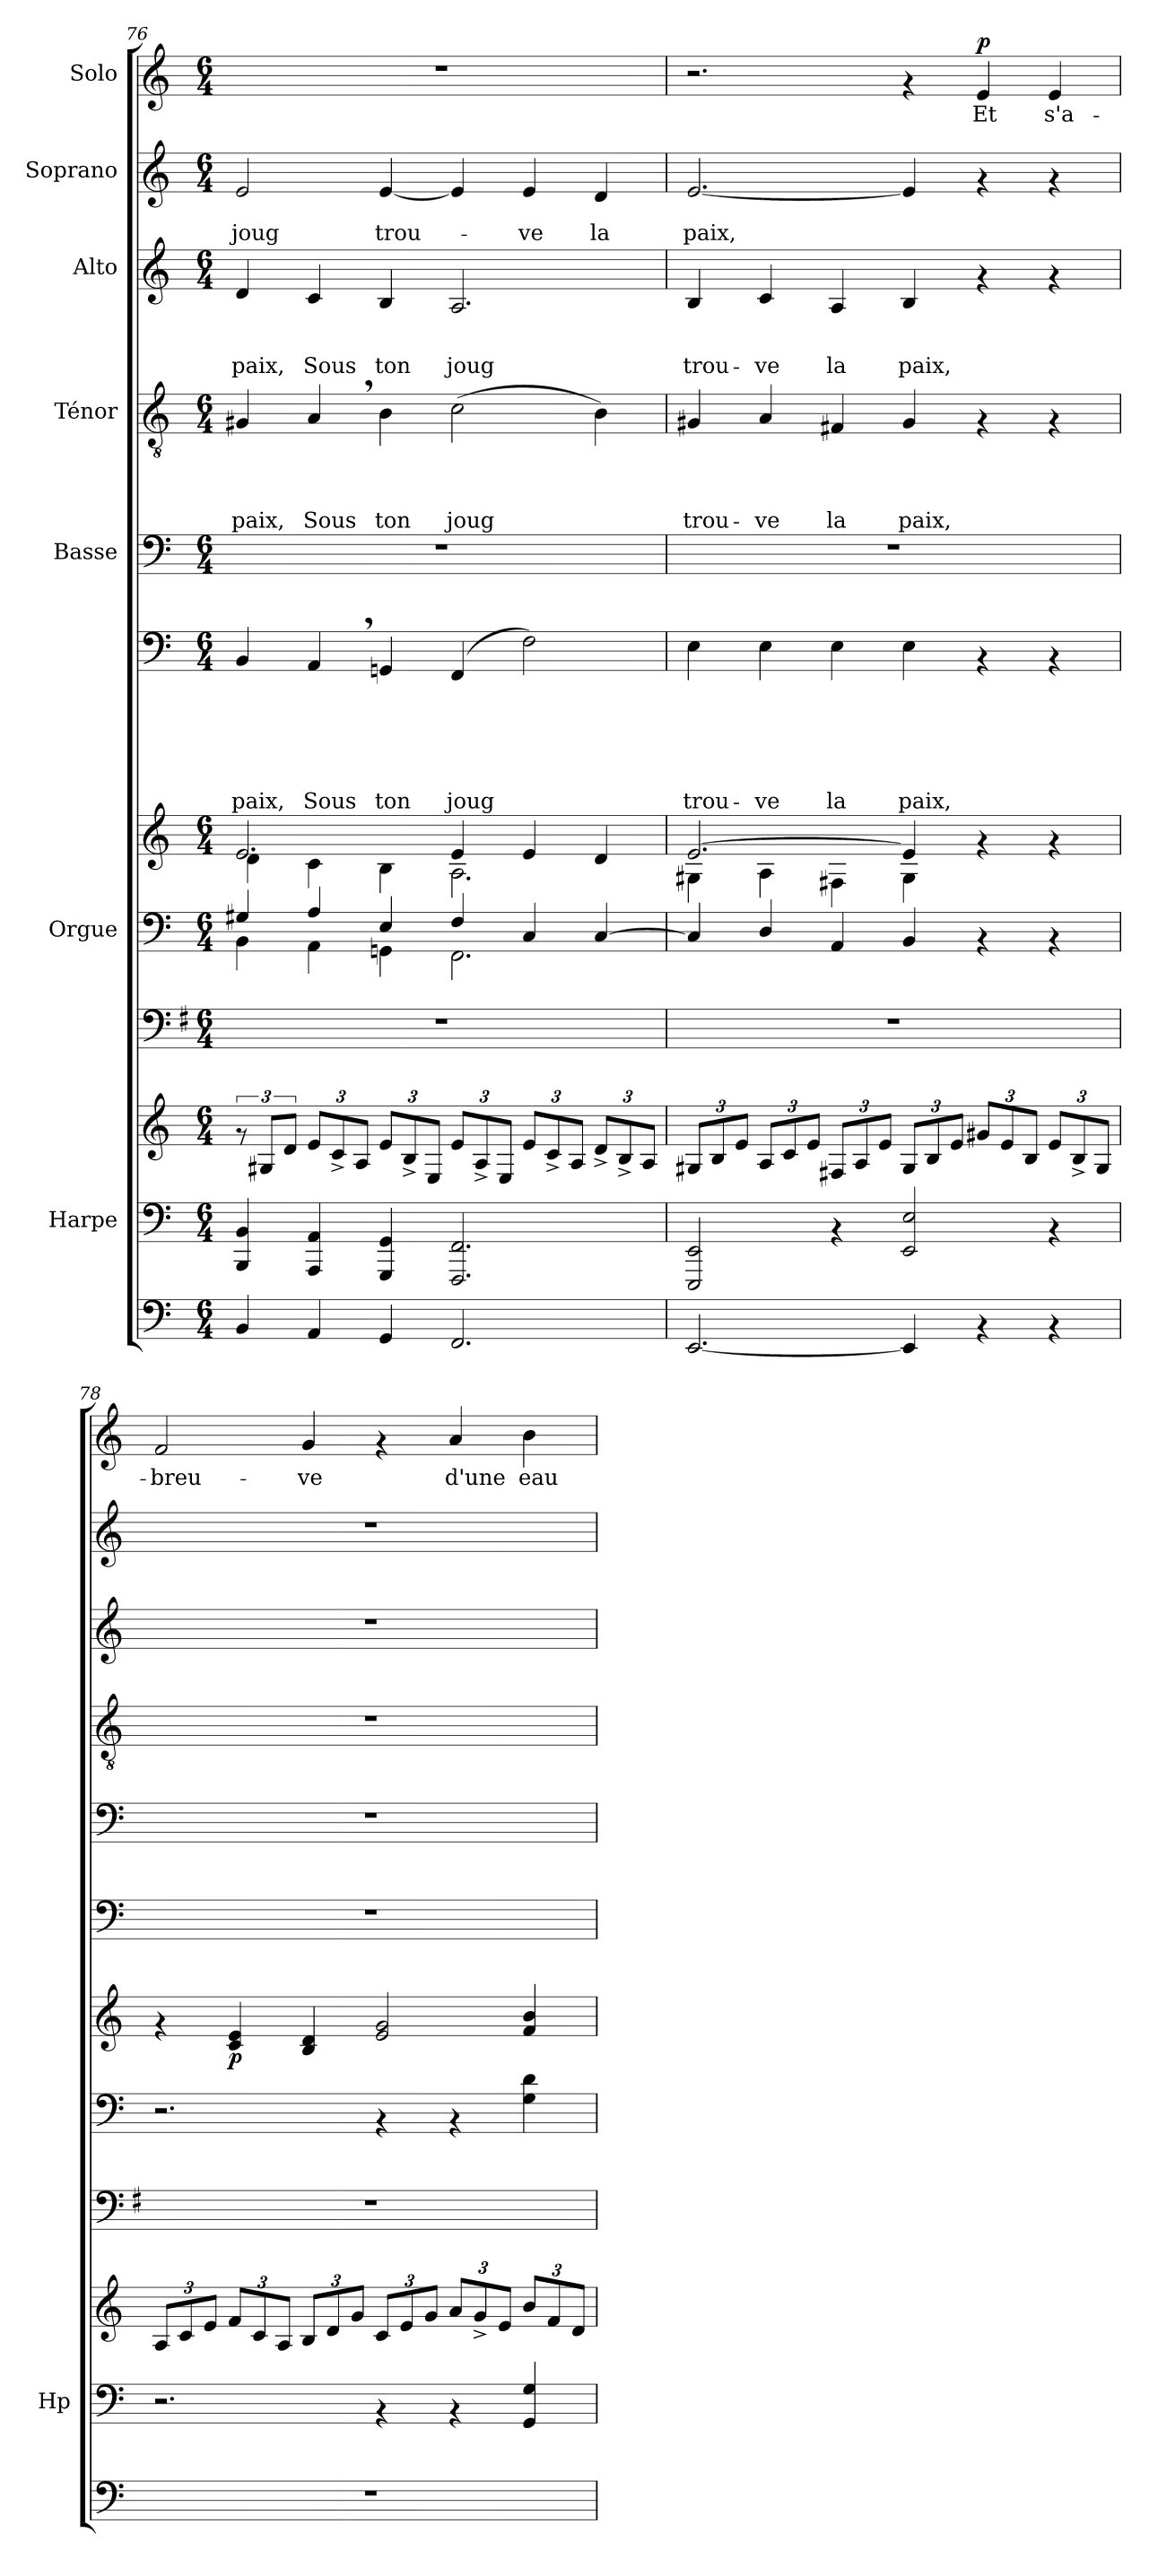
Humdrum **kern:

**kern	**kern	**kern	**kern	**kern	**kern	**dynam	**kern	**text	**text	**text	**text	**text	**text	**kern	**kern	**text	**text	**text	**text	**kern	**text	**text	**text	**kern	**text	**text	**kern	**text	**dynam
*part10	*part9	*part9	*part8	*part7	*part7	*part7	*part6	*part6	*part6	*part6	*part6	*part6	*part6	*part5	*part4	*part4	*part4	*part4	*part4	*part3	*part3	*part3	*part3	*part2	*part2	*part2	*part1	*part1	*part1
*staff12	*staff11	*staff10	*staff9	*staff8	*staff7	*staff7/8	*staff6	*staff6	*staff6	*staff6	*staff6	*staff6	*staff6	*staff5	*staff4	*staff4	*staff4	*staff4	*staff4	*staff3	*staff3	*staff3	*staff3	*staff2	*staff2	*staff2	*staff1	*staff1	*staff1
*	*I"Harpe	*	*	*I"Orgue	*	*	*	*	*	*	*	*	*	*I"Basse	*I"Ténor	*	*	*	*	*I"Alto	*	*	*	*I"Soprano	*	*	*I"Solo	*	*
*	*I'Hp	*	*	*	*	*	*	*	*	*	*	*	*	*	*	*	*	*	*	*	*	*	*	*	*	*	*	*	*
!!LO:PB:g=z
*clefF4	*clefF4	*clefG2	*clefF4	*clefF4	*clefG2	*	*clefF4	*	*	*	*	*	*	*clefF4	*clefGv2	*	*	*	*	*clefG2	*	*	*	*clefG2	*	*	*clefG2	*	*
*	*	*	*ITrd-3c-5	*	*	*	*	*	*	*	*	*	*	*	*	*	*	*	*	*	*	*	*	*	*	*	*	*	*
*k[]	*k[]	*k[]	*k[]	*k[]	*k[]	*	*k[]	*	*	*	*	*	*	*k[]	*k[]	*	*	*	*	*k[]	*	*	*	*k[]	*	*	*k[]	*	*
*C:	*C:	*C:	*C:	*C:	*C:	*	*C:	*	*	*	*	*	*	*C:	*C:	*	*	*	*	*C:	*	*	*	*C:	*	*	*C:	*	*
*M6/4	*M6/4	*M6/4	*M6/4	*M6/4	*M6/4	*	*M6/4	*	*	*	*	*	*	*M6/4	*M6/4	*	*	*	*	*M6/4	*	*	*	*M6/4	*	*	*M6/4	*	*
=76	=76	=76	=76	=76	=76	=76	=76	=76	=76	=76	=76	=76	=76	=76	=76	=76	=76	=76	=76	=76	=76	=76	=76	=76	=76	=76	=76	=76	=76
*	*	*	*	*^	*^	*	*	*	*	*	*	*	*	*	*	*	*	*	*	*	*	*	*	*	*	*	*	*	*
!	!	!	!	!	!	!	!	!	!	!	!	!	!	!	!LO:LY:b	!	!	!	!	!	!LO:LY:b	!	!	!	!LO:LY:b	!	!	!LO:LY:b	!	!	!
4BB/	4BBB/ 4BB/	12rf	1.r	4G#X/	4BB\	2.e/	4d\	.	4BB/	.	.	.	.	.	paix,	1.r	4G#X/	.	.	.	paix,	4d/	.	.	paix,	2e/	.	joug	1.r	.	.
.	.	12G#X/L	.	.	.	.	.	.	.	.	.	.	.	.	.	.	.	.	.	.	.	.	.	.	.	.	.	.	.	.	.
.	.	12d/J	.	.	.	.	.	.	.	.	.	.	.	.	.	.	.	.	.	.	.	.	.	.	.	.	.	.	.	.	.
*	*	*Xbrackettup	*	*	*	*	*	*	*	*	*	*	*	*	*	*	*	*	*	*	*	*	*	*	*	*	*	*	*	*	*
!	!	!	!	!	!	!	!	!	!	!	!	!	!	!	!LO:LY:b	!	!	!	!	!	!LO:LY:b	!	!	!	!LO:LY:b	!	!	!	!	!	!
4AA/	4AAA/ 4AA/	12e/L	.	4A/	4AA\	.	4c\	.	4AA,>/	.	.	.	.	.	Sous	.	4A,>/	.	.	.	Sous	4c/	.	.	Sous	.	.	.	.	.	.
.	.	12c^</	.	.	.	.	.	.	.	.	.	.	.	.	.	.	.	.	.	.	.	.	.	.	.	.	.	.	.	.	.
.	.	12A/J	.	.	.	.	.	.	.	.	.	.	.	.	.	.	.	.	.	.	.	.	.	.	.	.	.	.	.	.	.
!	!	!	!	!	!	!	!	!	!	!	!	!	!	!	!LO:LY:b	!	!	!	!	!	!LO:LY:b	!	!	!	!LO:LY:b	!	!	!LO:LY:b	!	!	!
4GG/	4GGG/ 4GG/	12e/L	.	4E/	4GGn\	.	4B\	.	4GGn/	.	.	.	.	.	ton	.	4B\	.	.	.	ton	4B/	.	.	ton	[<4e/	.	trou-	.	.	.
.	.	12B^</	.	.	.	.	.	.	.	.	.	.	.	.	.	.	.	.	.	.	.	.	.	.	.	.	.	.	.	.	.
.	.	12E/J	.	.	.	.	.	.	.	.	.	.	.	.	.	.	.	.	.	.	.	.	.	.	.	.	.	.	.	.	.
!	!	!	!	!	!	!	!	!	!	!	!	!	!	!	!LO:LY:b	!	!	!	!	!	!LO:LY:b	!	!	!	!LO:LY:b	!	!	!	!	!	!
2.FF/	2.FFF/ 2.FF/	12e/L	.	4F/	2.FF\	4e/	2.A\	.	(<4FF/	.	.	.	.	.	joug	.	(>2c\	.	.	.	joug	2.A/	.	.	joug	4e/]	.	.	.	.	.
.	.	12A^</	.	.	.	.	.	.	.	.	.	.	.	.	.	.	.	.	.	.	.	.	.	.	.	.	.	.	.	.	.
.	.	12E/J	.	.	.	.	.	.	.	.	.	.	.	.	.	.	.	.	.	.	.	.	.	.	.	.	.	.	.	.	.
!	!	!	!	!	!	!	!	!	!	!	!	!	!	!	!	!	!	!	!	!	!	!	!	!	!	!	!	!LO:LY:b	!	!	!
.	.	12e/L	.	4C/	.	4e/	.	.	2F\)	.	.	.	.	.	.	.	.	.	.	.	.	.	.	.	.	4e/	.	-ve	.	.	.
.	.	12c^</	.	.	.	.	.	.	.	.	.	.	.	.	.	.	.	.	.	.	.	.	.	.	.	.	.	.	.	.	.
.	.	12A/J	.	.	.	.	.	.	.	.	.	.	.	.	.	.	.	.	.	.	.	.	.	.	.	.	.	.	.	.	.
!	!	!	!	!	!	!	!	!	!	!	!	!	!	!	!	!	!	!	!	!	!	!	!	!	!	!	!	!LO:LY:b	!	!	!
.	.	12d^</L	.	[<4C/	.	4d/	.	.	.	.	.	.	.	.	.	.	4B\)	.	.	.	.	.	.	.	.	4d/	.	la	.	.	.
.	.	12B^</	.	.	.	.	.	.	.	.	.	.	.	.	.	.	.	.	.	.	.	.	.	.	.	.	.	.	.	.	.
.	.	12A/J	.	.	.	.	.	.	.	.	.	.	.	.	.	.	.	.	.	.	.	.	.	.	.	.	.	.	.	.	.
*	*	*	*	*v	*v	*	*	*	*	*	*	*	*	*	*	*	*	*	*	*	*	*	*	*	*	*	*	*	*	*	*
=77	=77	=77	=77	=77	=77	=77	=77	=77	=77	=77	=77	=77	=77	=77	=77	=77	=77	=77	=77	=77	=77	=77	=77	=77	=77	=77	=77	=77	=77	=77
!	!	!	!	!	!	!	!	!	!	!	!	!	!	!LO:LY:b	!	!	!	!	!	!LO:LY:b	!	!	!	!LO:LY:b	!	!	!LO:LY:b	!	!	!
[<2.EE/	2EEE/ 2EE/	12G#X/L	1.r	4C/]	[>2.e/	4G#X\	.	4E\	.	.	.	.	.	trou-	1.r	4G#X/	.	.	.	trou-	4B/	.	.	trou-	[<2.e/	.	paix,	2.r	.	.
.	.	12B/	.	.	.	.	.	.	.	.	.	.	.	.	.	.	.	.	.	.	.	.	.	.	.	.	.	.	.	.
.	.	12e/J	.	.	.	.	.	.	.	.	.	.	.	.	.	.	.	.	.	.	.	.	.	.	.	.	.	.	.	.
!	!	!	!	!	!	!	!	!	!	!	!	!	!	!LO:LY:b	!	!	!	!	!	!LO:LY:b	!	!	!	!LO:LY:b	!	!	!	!	!	!
.	.	12A/L	.	4D/	.	4A\	.	4E\	.	.	.	.	.	-ve	.	4A/	.	.	.	-ve	4c/	.	.	-ve	.	.	.	.	.	.
.	.	12c/	.	.	.	.	.	.	.	.	.	.	.	.	.	.	.	.	.	.	.	.	.	.	.	.	.	.	.	.
.	.	12e/J	.	.	.	.	.	.	.	.	.	.	.	.	.	.	.	.	.	.	.	.	.	.	.	.	.	.	.	.
!	!	!	!	!	!	!	!	!	!	!	!	!	!	!LO:LY:b	!	!	!	!	!	!LO:LY:b	!	!	!	!LO:LY:b	!	!	!	!	!	!
.	4rAA	12F#X/L	.	4AA/	.	4F#X\	.	4E\	.	.	.	.	.	la	.	4F#X/	.	.	.	la	4A/	.	.	la	.	.	.	.	.	.
.	.	12A/	.	.	.	.	.	.	.	.	.	.	.	.	.	.	.	.	.	.	.	.	.	.	.	.	.	.	.	.
.	.	12e/J	.	.	.	.	.	.	.	.	.	.	.	.	.	.	.	.	.	.	.	.	.	.	.	.	.	.	.	.
!	!	!	!	!	!	!	!	!	!	!	!	!	!	!LO:LY:b	!	!	!	!	!	!LO:LY:b	!	!	!	!LO:LY:b	!	!	!	!	!	!
4EE/]	2EE/ 2E/	12G#/L	.	4BB/	4e/]	4G#\	.	4E\	.	.	.	.	.	paix,	.	4G#/	.	.	.	paix,	4B/	.	.	paix,	4e/]	.	.	4rf	.	.
.	.	12B/	.	.	.	.	.	.	.	.	.	.	.	.	.	.	.	.	.	.	.	.	.	.	.	.	.	.	.	.
.	.	12e/J	.	.	.	.	.	.	.	.	.	.	.	.	.	.	.	.	.	.	.	.	.	.	.	.	.	.	.	.
!	!	!	!	!	!	!	!	!	!	!	!	!	!	!	!	!	!	!	!	!	!	!	!	!	!	!	!	!	!LO:LY:b	!LO:DY:a
4rAA	.	12g#X/L	.	4rAA	4rf	2ryy	.	4rAA	.	.	.	.	.	.	.	4rF	.	.	.	.	4rf	.	.	.	4rf	.	.	4e/	Et	p
.	.	12e/	.	.	.	.	.	.	.	.	.	.	.	.	.	.	.	.	.	.	.	.	.	.	.	.	.	.	.	.
.	.	12B/J	.	.	.	.	.	.	.	.	.	.	.	.	.	.	.	.	.	.	.	.	.	.	.	.	.	.	.	.
!	!	!	!	!	!	!	!	!	!	!	!	!	!	!	!	!	!	!	!	!	!	!	!	!	!	!	!	!	!LO:LY:b	!
4rAA	4rAA	12e/L	.	4rAA	4rf	.	.	4rAA	.	.	.	.	.	.	.	4rF	.	.	.	.	4rf	.	.	.	4rf	.	.	4e/	s'a-	.
.	.	12B^</	.	.	.	.	.	.	.	.	.	.	.	.	.	.	.	.	.	.	.	.	.	.	.	.	.	.	.	.
.	.	12G#/J	.	.	.	.	.	.	.	.	.	.	.	.	.	.	.	.	.	.	.	.	.	.	.	.	.	.	.	.
*	*	*	*	*	*v	*v	*	*	*	*	*	*	*	*	*	*	*	*	*	*	*	*	*	*	*	*	*	*	*	*
!!LO:PB:g=z
=78	=78	=78	=78	=78	=78	=78	=78	=78	=78	=78	=78	=78	=78	=78	=78	=78	=78	=78	=78	=78	=78	=78	=78	=78	=78	=78	=78	=78	=78
!	!	!	!	!	!	!	!	!	!	!	!	!	!	!	!	!	!	!	!	!	!	!	!	!	!	!	!	!LO:LY:b	!
1.r	2.r	12A/L	1.r	2.r	4rf	.	1.r	.	.	.	.	.	.	1.r	1.r	.	.	.	.	1.r	.	.	.	1.r	.	.	2f/	-breu-	.
.	.	12c/	.	.	.	.	.	.	.	.	.	.	.	.	.	.	.	.	.	.	.	.	.	.	.	.	.	.	.
.	.	12e/J	.	.	.	.	.	.	.	.	.	.	.	.	.	.	.	.	.	.	.	.	.	.	.	.	.	.	.
!	!	!	!	!	!	!LO:DY:b	!	!	!	!	!	!	!	!	!	!	!	!	!	!	!	!	!	!	!	!	!	!	!
.	.	12f/L	.	.	4c/ 4e/	p	.	.	.	.	.	.	.	.	.	.	.	.	.	.	.	.	.	.	.	.	.	.	.
.	.	12c/	.	.	.	.	.	.	.	.	.	.	.	.	.	.	.	.	.	.	.	.	.	.	.	.	.	.	.
.	.	12A/J	.	.	.	.	.	.	.	.	.	.	.	.	.	.	.	.	.	.	.	.	.	.	.	.	.	.	.
!	!	!	!	!	!	!	!	!	!	!	!	!	!	!	!	!	!	!	!	!	!	!	!	!	!	!	!	!LO:LY:b	!
.	.	12B/L	.	.	4B/ 4d/	.	.	.	.	.	.	.	.	.	.	.	.	.	.	.	.	.	.	.	.	.	4g/	-ve	.
.	.	12d/	.	.	.	.	.	.	.	.	.	.	.	.	.	.	.	.	.	.	.	.	.	.	.	.	.	.	.
.	.	12g/J	.	.	.	.	.	.	.	.	.	.	.	.	.	.	.	.	.	.	.	.	.	.	.	.	.	.	.
.	4rAA	12c/L	.	4rAA	2e/ 2g/	.	.	.	.	.	.	.	.	.	.	.	.	.	.	.	.	.	.	.	.	.	4rf	.	.
.	.	12e/	.	.	.	.	.	.	.	.	.	.	.	.	.	.	.	.	.	.	.	.	.	.	.	.	.	.	.
.	.	12g/J	.	.	.	.	.	.	.	.	.	.	.	.	.	.	.	.	.	.	.	.	.	.	.	.	.	.	.
!	!	!	!	!	!	!	!	!	!	!	!	!	!	!	!	!	!	!	!	!	!	!	!	!	!	!	!	!LO:LY:b	!
.	4rAA	12a/L	.	4rAA	.	.	.	.	.	.	.	.	.	.	.	.	.	.	.	.	.	.	.	.	.	.	4a/	d'une	.
.	.	12g^</	.	.	.	.	.	.	.	.	.	.	.	.	.	.	.	.	.	.	.	.	.	.	.	.	.	.	.
.	.	12e/J	.	.	.	.	.	.	.	.	.	.	.	.	.	.	.	.	.	.	.	.	.	.	.	.	.	.	.
!	!	!	!	!	!	!	!	!	!	!	!	!	!	!	!	!	!	!	!	!	!	!	!	!	!	!	!	!LO:LY:b	!
.	4GG/ 4G/	12b/L	.	4G\ 4d\	4f/ 4b/	.	.	.	.	.	.	.	.	.	.	.	.	.	.	.	.	.	.	.	.	.	4b\	eau	.
.	.	12f/	.	.	.	.	.	.	.	.	.	.	.	.	.	.	.	.	.	.	.	.	.	.	.	.	.	.	.
.	.	12d/J	.	.	.	.	.	.	.	.	.	.	.	.	.	.	.	.	.	.	.	.	.	.	.	.	.	.	.
=	=	=	=	=	=	=	=	=	=	=	=	=	=	=	=	=	=	=	=	=	=	=	=	=	=	=	=	=	=
*-	*-	*-	*-	*-	*-	*-	*-	*-	*-	*-	*-	*-	*-	*-	*-	*-	*-	*-	*-	*-	*-	*-	*-	*-	*-	*-	*-	*-	*-
